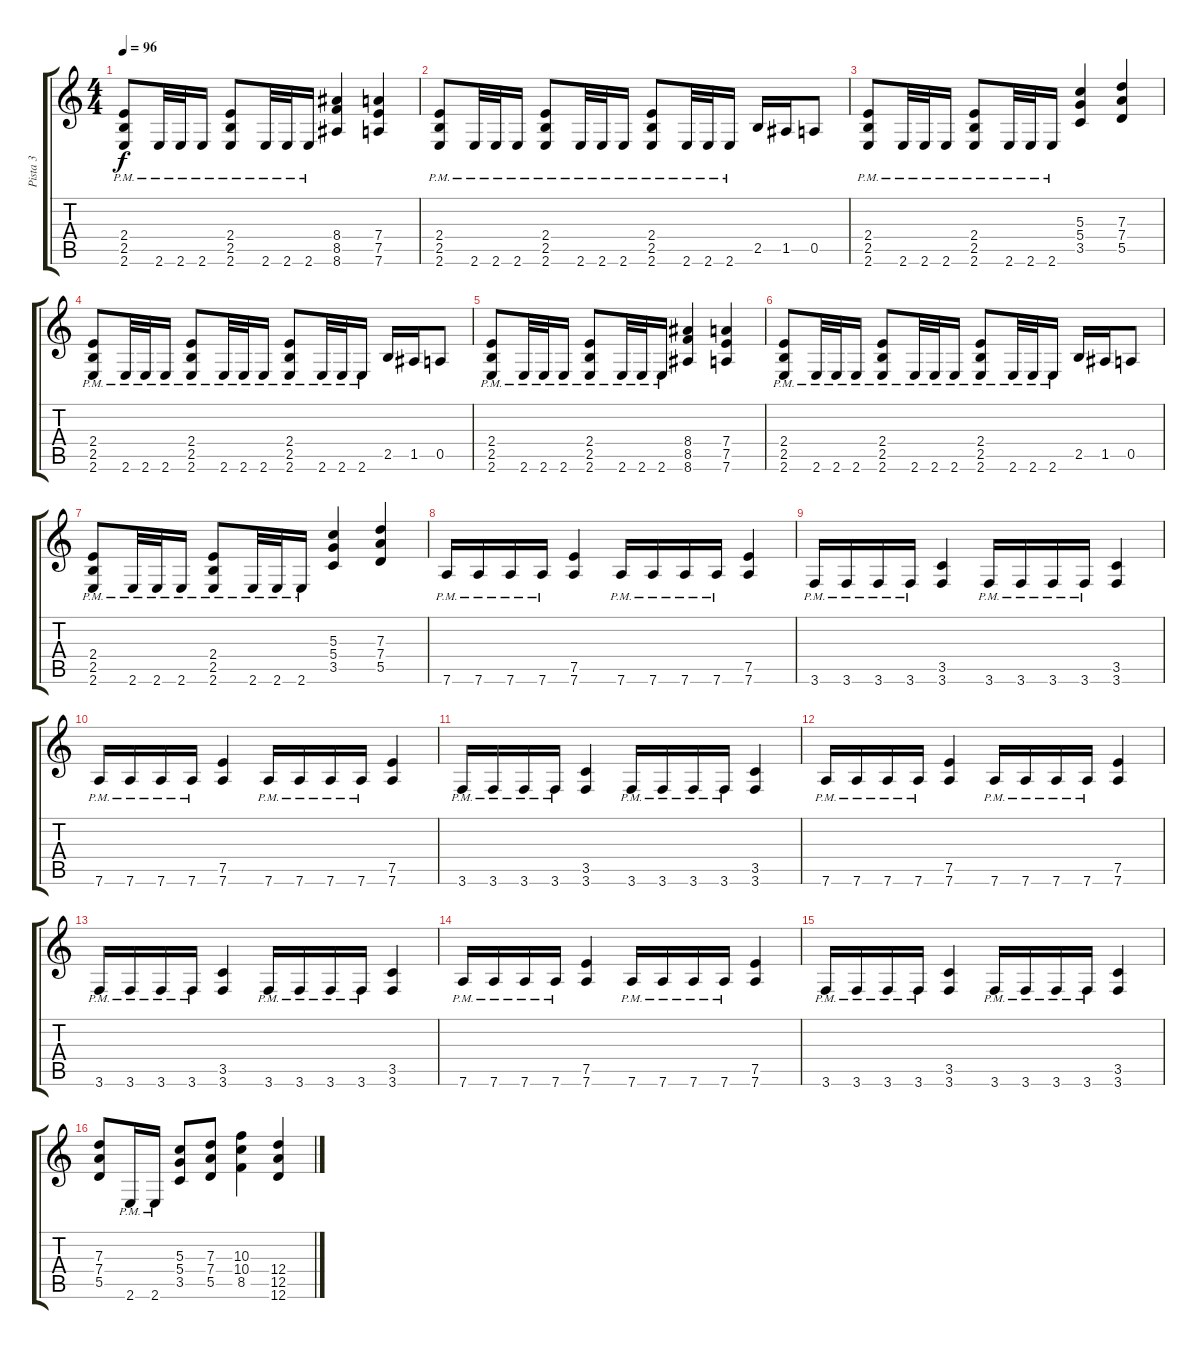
\track ("Pista 3" "Pista 3") {instrument overdrivenguitar}
\staff {score tabs}
\tuning (E4 B3 G3 D3 A2 D2) {hide}
\ts (4 4)
\tempo 96
\clef g2
\ks c
(2.4{pm} 2.5{pm} 2.6{pm}).8{dy f} 2.6{pm}.32 2.6{pm}.32 2.6{pm}.16 (2.4{pm} 2.5{pm} 2.6{pm}).8 2.6{pm}.32 2.6{pm}.32 2.6{pm}.16 (8.4 8.5 8.6).4 (7.4 7.5 7.6).4 |
(2.4{pm} 2.5{pm} 2.6{pm}).8 2.6{pm}.32 2.6{pm}.32 2.6{pm}.16 (2.4{pm} 2.5{pm} 2.6{pm}).8 2.6{pm}.32 2.6{pm}.32 2.6{pm}.16 (2.4{pm} 2.5{pm} 2.6{pm}).8 2.6{pm}.32 2.6{pm}.32 2.6{pm}.16 2.5.16 1.5.16 0.5.8 |
(2.4{pm} 2.5{pm} 2.6{pm}).8 2.6{pm}.32 2.6{pm}.32 2.6{pm}.16 (2.4{pm} 2.5{pm} 2.6{pm}).8 2.6{pm}.32 2.6{pm}.32 2.6{pm}.16 (5.3 5.4 3.5).4 (7.3 7.4 5.5).4 |
(2.4{pm} 2.5{pm} 2.6{pm}).8 2.6{pm}.32 2.6{pm}.32 2.6{pm}.16 (2.4{pm} 2.5{pm} 2.6{pm}).8 2.6{pm}.32 2.6{pm}.32 2.6{pm}.16 (2.4{pm} 2.5{pm} 2.6{pm}).8 2.6{pm}.32 2.6{pm}.32 2.6{pm}.16 2.5.16 1.5.16 0.5.8 |
(2.4{pm} 2.5{pm} 2.6{pm}).8 2.6{pm}.32 2.6{pm}.32 2.6{pm}.16 (2.4{pm} 2.5{pm} 2.6{pm}).8 2.6{pm}.32 2.6{pm}.32 2.6{pm}.16 (8.4 8.5 8.6).4 (7.4 7.5 7.6).4 |
(2.4{pm} 2.5{pm} 2.6{pm}).8 2.6{pm}.32 2.6{pm}.32 2.6{pm}.16 (2.4{pm} 2.5{pm} 2.6{pm}).8 2.6{pm}.32 2.6{pm}.32 2.6{pm}.16 (2.4{pm} 2.5{pm} 2.6{pm}).8 2.6{pm}.32 2.6{pm}.32 2.6{pm}.16 2.5.16 1.5.16 0.5.8 |
(2.4{pm} 2.5{pm} 2.6{pm}).8 2.6{pm}.32 2.6{pm}.32 2.6{pm}.16 (2.4{pm} 2.5{pm} 2.6{pm}).8 2.6{pm}.32 2.6{pm}.32 2.6{pm}.16 (5.3 5.4 3.5).4 (7.3 7.4 5.5).4 |
7.6{pm}.16 7.6{pm}.16 7.6{pm}.16 7.6{pm}.16 (7.5 7.6).4 7.6{pm}.16 7.6{pm}.16 7.6{pm}.16 7.6{pm}.16 (7.5 7.6).4 |
3.6{pm}.16 3.6{pm}.16 3.6{pm}.16 3.6{pm}.16 (3.5 3.6).4 3.6{pm}.16 3.6{pm}.16 3.6{pm}.16 3.6{pm}.16 (3.5 3.6).4 |
7.6{pm}.16 7.6{pm}.16 7.6{pm}.16 7.6{pm}.16 (7.5 7.6).4 7.6{pm}.16 7.6{pm}.16 7.6{pm}.16 7.6{pm}.16 (7.5 7.6).4 |
3.6{pm}.16 3.6{pm}.16 3.6{pm}.16 3.6{pm}.16 (3.5 3.6).4 3.6{pm}.16 3.6{pm}.16 3.6{pm}.16 3.6{pm}.16 (3.5 3.6).4 |
7.6{pm}.16 7.6{pm}.16 7.6{pm}.16 7.6{pm}.16 (7.5 7.6).4 7.6{pm}.16 7.6{pm}.16 7.6{pm}.16 7.6{pm}.16 (7.5 7.6).4 |
3.6{pm}.16 3.6{pm}.16 3.6{pm}.16 3.6{pm}.16 (3.5 3.6).4 3.6{pm}.16 3.6{pm}.16 3.6{pm}.16 3.6{pm}.16 (3.5 3.6).4 |
7.6{pm}.16 7.6{pm}.16 7.6{pm}.16 7.6{pm}.16 (7.5 7.6).4 7.6{pm}.16 7.6{pm}.16 7.6{pm}.16 7.6{pm}.16 (7.5 7.6).4 |
3.6{pm}.16 3.6{pm}.16 3.6{pm}.16 3.6{pm}.16 (3.5 3.6).4 3.6{pm}.16 3.6{pm}.16 3.6{pm}.16 3.6{pm}.16 (3.5 3.6).4 |
(7.3 7.4 5.5).8 2.6{pm}.16 2.6{pm}.16 (5.3 5.4 3.5).8 (7.3 7.4 5.5).8 (10.3 10.4 8.5).4 (12.4 12.5 12.6).4
